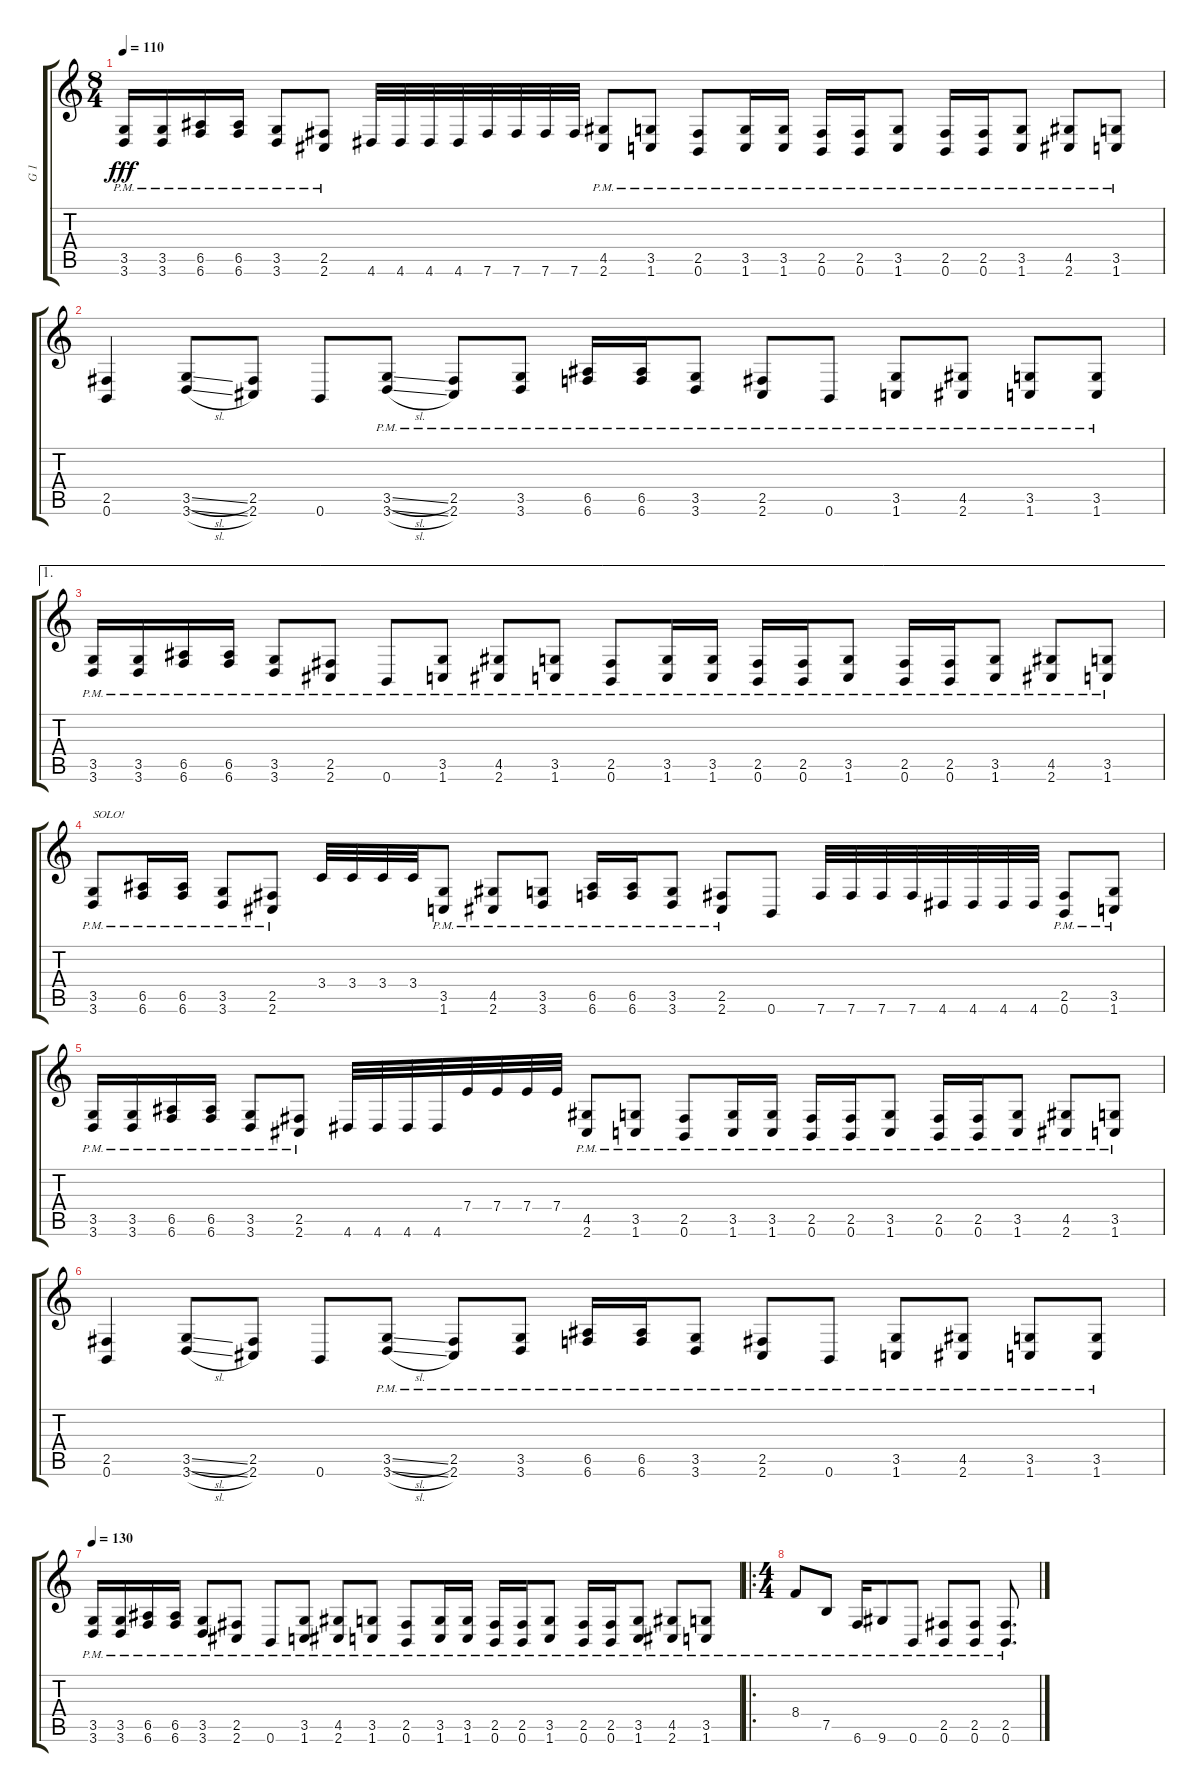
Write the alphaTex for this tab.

\track ("G 1" "G 1") {instrument distortionguitar}
\staff {score tabs}
\tuning (B3 Gb3 D3 A2 E2 B1) {hide}
\ts (8 4)
\tempo 110
\clef g2
\ks c
(3.5{pm} 3.6{pm}).16{dy fff} (3.5{pm} 3.6{pm}).16 (6.5{pm} 6.6{pm}).16 (6.5{pm} 6.6{pm}).16 (3.5{pm} 3.6{pm}).8 (2.5{pm} 2.6{pm}).8 4.6.32 4.6.32 4.6.32 4.6.32 7.6.32 7.6.32 7.6.32 7.6.32 (4.5{pm} 2.6{pm}).8 (3.5{pm} 1.6{pm}).8 (2.5{pm} 0.6{pm}).8 (3.5{pm} 1.6{pm}).16 (3.5{pm} 1.6{pm}).16 (2.5{pm} 0.6{pm}).16 (2.5{pm} 0.6{pm}).16 (3.5{pm} 1.6{pm}).8 (2.5{pm} 0.6{pm}).16 (2.5{pm} 0.6{pm}).16 (3.5{pm} 1.6{pm}).8 (4.5{pm} 2.6{pm}).8 (3.5{pm} 1.6{pm}).8 |
(2.5 0.6).4{volume 13 instrument distortionguitar} (3.5{sl} 3.6{sl}).8 (2.5 2.6).8 0.6.8 (3.5{sl pm} 3.6{sl pm}).8 (2.5{pm} 2.6{pm}).8 (3.5{pm} 3.6{pm}).8 (6.5{pm} 6.6{pm}).16 (6.5{pm} 6.6{pm}).16 (3.5{pm} 3.6{pm}).8 (2.5{pm} 2.6{pm}).8 0.6{pm}.8 (3.5{pm} 1.6{pm}).8 (4.5{pm} 2.6{pm}).8 (3.5{pm} 1.6{pm}).8 (3.5{pm} 1.6{pm}).8 |
\ae 1
(3.5{pm} 3.6{pm}).16 (3.5{pm} 3.6{pm}).16 (6.5{pm} 6.6{pm}).16 (6.5{pm} 6.6{pm}).16 (3.5{pm} 3.6{pm}).8 (2.5{pm} 2.6{pm}).8 0.6{pm}.8 (3.5{pm} 1.6{pm}).8 (4.5{pm} 2.6{pm}).8 (3.5{pm} 1.6{pm}).8 (2.5{pm} 0.6{pm}).8 (3.5{pm} 1.6{pm}).16 (3.5{pm} 1.6{pm}).16 (2.5{pm} 0.6{pm}).16 (2.5{pm} 0.6{pm}).16 (3.5{pm} 1.6{pm}).8 (2.5{pm} 0.6{pm}).16 (2.5{pm} 0.6{pm}).16 (3.5{pm} 1.6{pm}).8 (4.5{pm} 2.6{pm}).8 (3.5{pm} 1.6{pm}).8 |
(3.5{pm} 3.6{pm}).8{txt "SOLO!" instrument distortionguitar} (6.5{pm} 6.6{pm}).16 (6.5{pm} 6.6{pm}).16 (3.5{pm} 3.6{pm}).8 (2.5{pm} 2.6{pm}).8 3.4.32 3.4.32 3.4.32 3.4.32 (3.5{pm} 1.6{pm}).8 (4.5{pm} 2.6{pm}).8 (3.5{pm} 3.6{pm}).8 (6.5{pm} 6.6{pm}).16 (6.5{pm} 6.6{pm}).16 (3.5{pm} 3.6{pm}).8 (2.5{pm} 2.6{pm}).8 0.6.8 7.6.32 7.6.32 7.6.32 7.6.32 4.6.32 4.6.32 4.6.32 4.6.32 (2.5{pm} 0.6{pm}).8 (3.5{pm} 1.6{pm}).8 |
(3.5{pm} 3.6{pm}).16 (3.5{pm} 3.6{pm}).16 (6.5{pm} 6.6{pm}).16 (6.5{pm} 6.6{pm}).16 (3.5{pm} 3.6{pm}).8 (2.5{pm} 2.6{pm}).8 4.6.32 4.6.32 4.6.32 4.6.32 7.4.32 7.4.32 7.4.32 7.4.32 (4.5{pm} 2.6{pm}).8 (3.5{pm} 1.6{pm}).8 (2.5{pm} 0.6{pm}).8 (3.5{pm} 1.6{pm}).16 (3.5{pm} 1.6{pm}).16 (2.5{pm} 0.6{pm}).16 (2.5{pm} 0.6{pm}).16 (3.5{pm} 1.6{pm}).8 (2.5{pm} 0.6{pm}).16 (2.5{pm} 0.6{pm}).16 (3.5{pm} 1.6{pm}).8 (4.5{pm} 2.6{pm}).8 (3.5{pm} 1.6{pm}).8 |
(2.5 0.6).4{volume 13 instrument distortionguitar} (3.5{sl} 3.6{sl}).8 (2.5 2.6).8 0.6.8 (3.5{sl pm} 3.6{sl pm}).8 (2.5{pm} 2.6{pm}).8 (3.5{pm} 3.6{pm}).8 (6.5{pm} 6.6{pm}).16 (6.5{pm} 6.6{pm}).16 (3.5{pm} 3.6{pm}).8 (2.5{pm} 2.6{pm}).8 0.6{pm}.8 (3.5{pm} 1.6{pm}).8 (4.5{pm} 2.6{pm}).8 (3.5{pm} 1.6{pm}).8 (3.5{pm} 1.6{pm}).8 |
\tempo 130
(3.5{pm} 3.6{pm}).16 (3.5{pm} 3.6{pm}).16 (6.5{pm} 6.6{pm}).16 (6.5{pm} 6.6{pm}).16 (3.5{pm} 3.6{pm}).8 (2.5{pm} 2.6{pm}).8 0.6{pm}.8 (3.5{pm} 1.6{pm}).8 (4.5{pm} 2.6{pm}).8 (3.5{pm} 1.6{pm}).8 (2.5{pm} 0.6{pm}).8 (3.5{pm} 1.6{pm}).16 (3.5{pm} 1.6{pm}).16 (2.5{pm} 0.6{pm}).16 (2.5{pm} 0.6{pm}).16 (3.5{pm} 1.6{pm}).8 (2.5{pm} 0.6{pm}).16 (2.5{pm} 0.6{pm}).16 (3.5{pm} 1.6{pm}).8 (4.5{pm} 2.6{pm}).8 (3.5{pm} 1.6{pm}).8 |
\ro
\ts (4 4)
8.4{pm}.8 7.5{pm}.8 6.6{pm}.16 9.6{pm}.8 0.6{pm}.8 (2.5{pm} 0.6{pm}).8 (2.5{pm} 0.6{pm}).8 (2.5{pm} 0.6{pm}).8{d}
